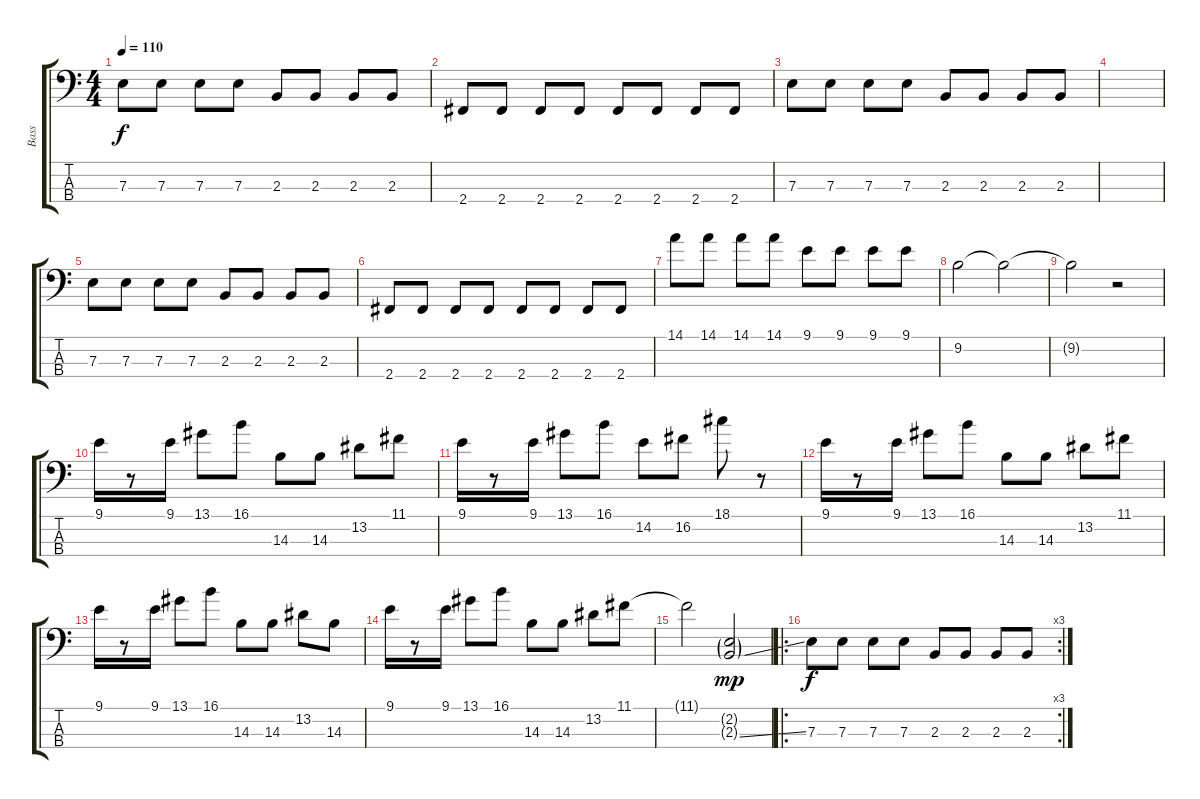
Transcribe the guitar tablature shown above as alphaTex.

\track ("Bass" "Bass") {instrument distortionguitar}
\staff {score tabs}
\tuning (G2 D2 A1 E1) {hide}
\ts (4 4)
\tempo 110
\clef f4
\ks c
7.3.8{dy f} 7.3.8 7.3.8 7.3.8 2.3.8 2.3.8 2.3.8 2.3.8 |
2.4.8 2.4.8 2.4.8 2.4.8 2.4.8 2.4.8 2.4.8 2.4.8 |
7.3.8 7.3.8 7.3.8 7.3.8 2.3.8 2.3.8 2.3.8 2.3.8 |
|
7.3.8 7.3.8 7.3.8 7.3.8 2.3.8 2.3.8 2.3.8 2.3.8 |
2.4.8 2.4.8 2.4.8 2.4.8 2.4.8 2.4.8 2.4.8 2.4.8 |
14.1.8 14.1.8 14.1.8 14.1.8 9.1.8 9.1.8 9.1.8 9.1.8 |
9.2.2 9.2{t}.2 |
9.2{t}.2 r.2 |
9.1.16 r.8 9.1.16 13.1.8 16.1.8 14.3.8 14.3.8 13.2.8 11.1.8 |
9.1.16 r.8 9.1.16 13.1.8 16.1.8 14.2.8 16.2.8 18.1.8 r.8 |
9.1.16 r.8 9.1.16 13.1.8 16.1.8 14.3.8 14.3.8 13.2.8 11.1.8 |
9.1.16 r.8 9.1.16 13.1.8 16.1.8 14.3.8 14.3.8 13.2.8 14.3.8 |
9.1.16 r.8 9.1.16 13.1.8 16.1.8 14.3.8 14.3.8 13.2.8 11.1.8 |
11.1{t}.2 (2.2{g} 2.3{ss g}).2{dy mp} |
\ro
\rc 3
7.3.8{dy f} 7.3.8 7.3.8 7.3.8 2.3.8 2.3.8 2.3.8 2.3.8
